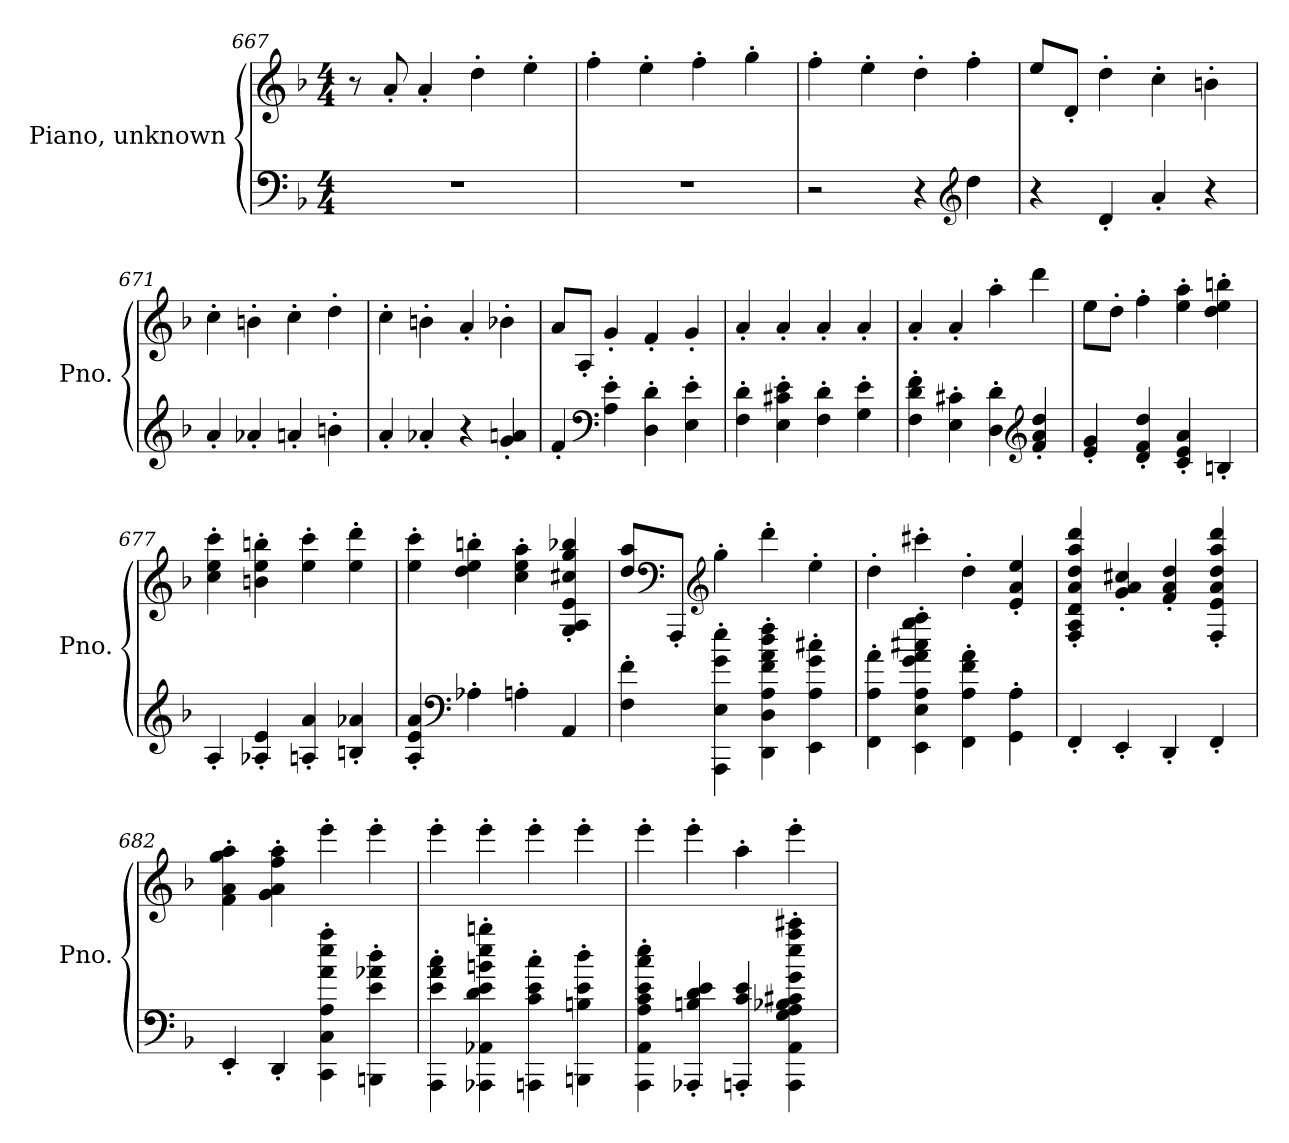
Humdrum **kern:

**kern	**kern
*part1	*part1
*staff2	*staff1
*I"Piano, unknown	*
*I'Pno.	*
!!LO:LB:g=z
*clefF4	*clefG2
*k[b-]	*k[b-]
*M4/4	*M4/4
=667	=667
1r	8r
.	8a'/
.	4a'/
.	4dd'\
.	4ee'\
=668	=668
1r	4ff'\
.	4ee'\
.	4ff'\
.	4gg'\
=669	=669
2r	4ff'\
.	4ee'\
4r	4dd'\
*clefG2	*
4dd\	4ff'\
=670	=670
4r	8ee/L
.	8d'/J
4d'/	4dd'\
4a'/	4cc'\
4r	4bn'\
=671	=671
4a'/	4cc'\
4a-X'/	4bn'\
4an'/	4cc'\
4bn'\	4dd'\
=672	=672
4a'/	4cc'\
4a-X'/	4bn'\
4r	4a'/
4g/' 4an/'	4b-X'\
!!LO:LB:g=z
=673	=673
4f'/	8a/L
.	8A'/J
*clefF4	*
4A\' 4e\'	4g'/
4D\' 4d\'	4f'/
4E\' 4e\'	4g'/
=674	=674
4F\' 4d\'	4a'/
4E\' 4c#X\' 4e\'	4a'/
4F\' 4d\'	4a'/
4G\' 4e\'	4a'/
=675	=675
4F\' 4d\' 4f\'	4a'/
4E\' 4c#X\'	4a'/
4D\' 4d\'	4aa'\
*clefG2	*
4f/' 4a/' 4dd/'	4ddd\
=676	=676
4e/' 4g/'	8ee\L
.	8dd'\J
4d/' 4f/' 4dd/'	4ff'\
4c/' 4e/' 4a/'	4ee\' 4aa\'
4Bn'/	4dd\' 4ee\' 4bbn\'
=677	=677
4A'/	4cc\' 4ee\' 4ccc\'
4A-X/' 4e/'	4bn\' 4ee\' 4bbn\'
4An/' 4a/'	4ee\' 4ccc\'
4Bn/' 4a-X/'	4ee\' 4ddd\'
!!LO:PB:g=z
=678	=678
4A/' 4e/' 4a/'	4ee\' 4ccc\'
*clefF4	*
4A-X'\	4dd\' 4ee\' 4bbn\'
4An'\	4cc\' 4ee\' 4aa\'
4AA/	4G/' 4A/' 4e/' 4cc#X/' 4gg/' 4bb-X/'
=679	=679
4F\' 4f\'	8dd/ 8aa/L
*	*clefF4
.	8AAA'/J
*	*clefG2
4AAA\' 4E\' 4g\' 4ee\'	4gg'\
4DD\' 4D\' 4A\' 4f\' 4a\' 4dd\' 4ff\'	4ddd'\
4EE\' 4A\' 4g\' 4cc#X\'	4ee'\
=680	=680
4FF\' 4A\' 4a\'	4dd'\
4EE\' 4E\' 4A\' 4g\' 4a\' 4cc#X\' 4gg\' 4aa\'	4ccc#X'\
4FF\' 4A\' 4f\' 4a\'	4dd'\
4GG\' 4A\'	4e/' 4a/' 4ee/'
=681	=681
4FF'/	4F/' 4A/' 4d/' 4a/' 4dd/' 4aa/' 4ddd/'
4EE'/	4g/' 4a/' 4cc#X/'
4DD'/	4f/' 4a/' 4dd/'
4FF'/	4F/' 4e/' 4a/' 4dd/' 4aa/' 4ddd/'
=682	=682
4EE'/	4f\' 4a\' 4gg\' 4aa\'
4DD'/	4g\' 4a\' 4ff\' 4aa\'
4CC\' 4C\' 4A\' 4a\' 4ee\' 4aa\'	4eee'\
4BBBn\' 4e\' 4a-X\' 4dd\'	4eee'\
!!LO:LB:g=z
=683	=683
4AAA\' 4e\' 4a\' 4cc\'	4eee'\
4AAA-X\' 4AA-X\' 4d\' 4e\' 4bn\' 4ee\' 4bbn\'	4eee'\
4AAAn\' 4c\' 4e\' 4cc\'	4eee'\
4BBBn\' 4Bn\' 4e\' 4dd\'	4eee'\
=684	=684
4AAA\' 4AA\' 4A\' 4c\' 4e\' 4cc\' 4ee\'	4eee'\
4AAA-X/' 4Bn/' 4d/' 4e/'	4eee'\
4AAAn/' 4c/' 4e/'	4aa'\
4AAA\' 4AA\' 4G\' 4A\' 4B-X\' 4c#X\' 4g\' 4ee\' 4aa\' 4ccc#X\'	4eee'\
=	=
*-	*-
